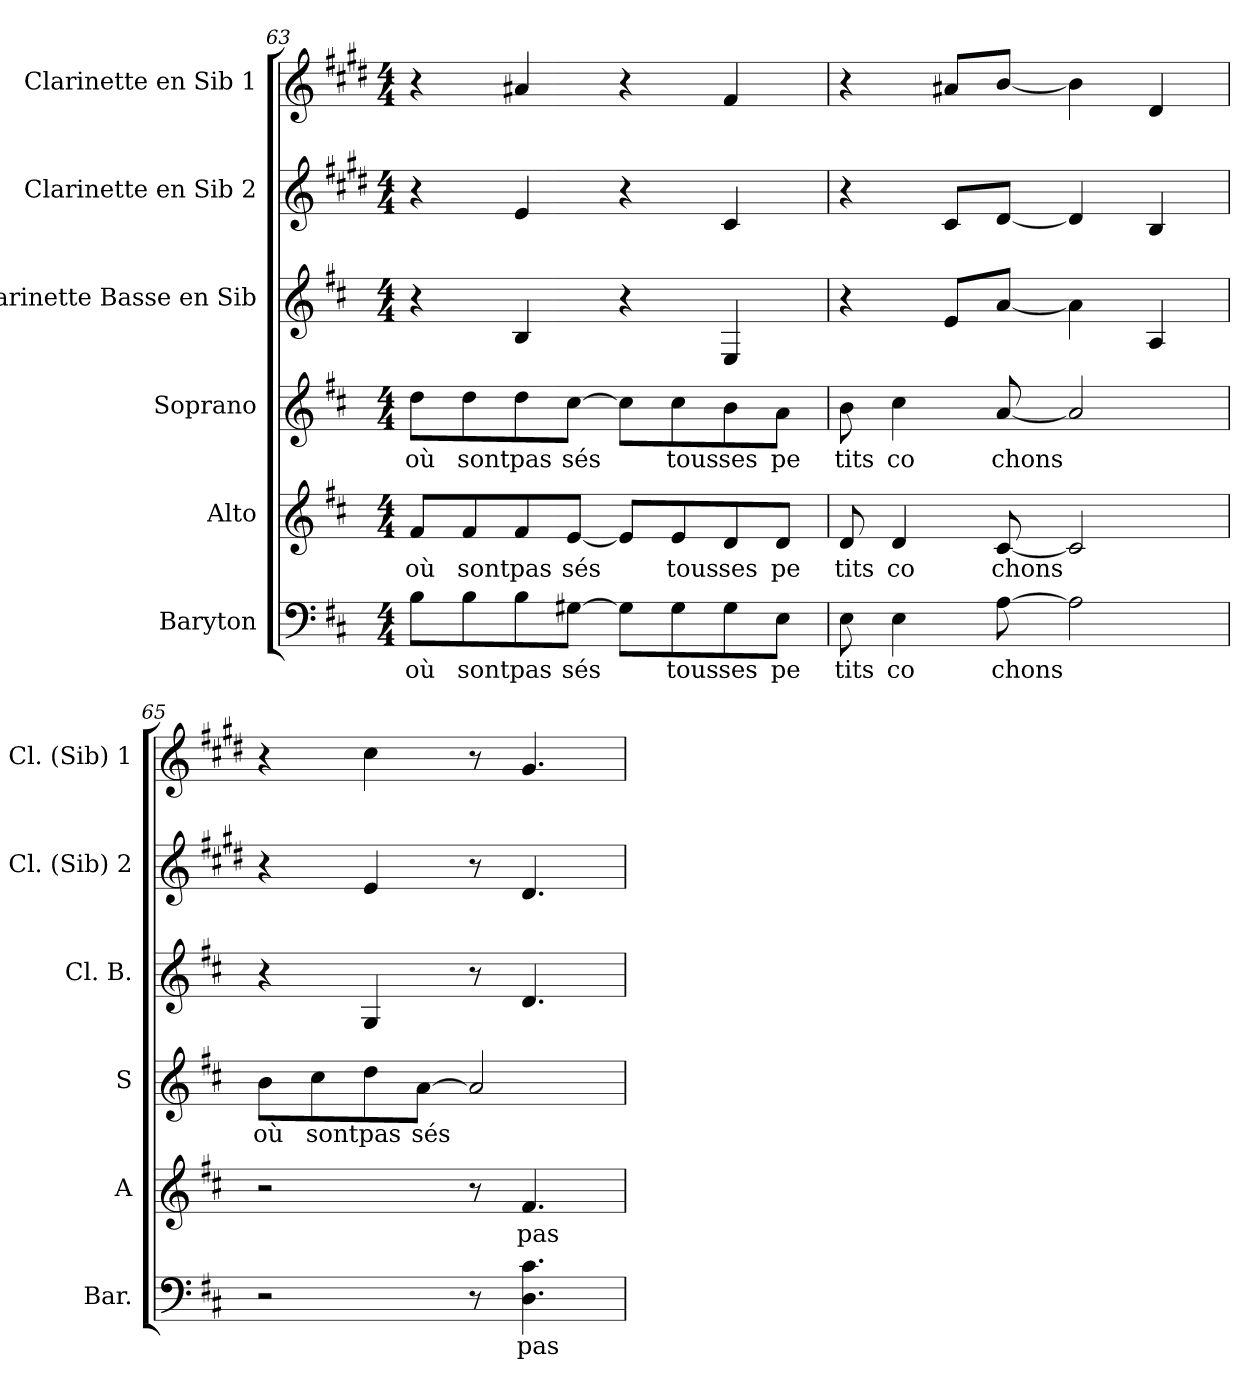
**kern	**text	**kern	**text	**kern	**text	**kern	**kern	**kern
*part6	*part6	*part5	*part5	*part4	*part4	*part3	*part2	*part1
*staff6	*staff6	*staff5	*staff5	*staff4	*staff4	*staff3	*staff2	*staff1
*I"Baryton	*	*I"Alto	*	*I"Soprano	*	*I"Clarinette Basse en Sib	*I"Clarinette en Sib 2	*I"Clarinette en Sib 1
*I'Bar.	*	*I'A	*	*I'S	*	*I'Cl. B.	*I'Cl. (Sib) 2	*I'Cl. (Sib) 1
!!LO:LB:g=z
*clefF4	*	*clefG2	*	*clefG2	*	*clefG2	*clefG2	*clefG2
*	*	*	*	*	*	*ITrd8c14	*ITrd1c2	*ITrd1c2
*k[f#c#]	*	*k[f#c#]	*	*k[f#c#]	*	*k[f#c#]	*k[f#c#]	*k[f#c#]
*D:	*	*D:	*	*D:	*	*D:	*D:	*D:
*M4/4	*	*M4/4	*	*M4/4	*	*M4/4	*M4/4	*M4/4
=63	=63	=63	=63	=63	=63	=63	=63	=63
!	!LO:LY:b	!	!	!	!	!	!	!
!	!	!	!LO:LY:b	!	!	!	!	!
!	!	!	!	!	!LO:LY:b	!	!	!
8B\L	où	8f#/L	où	8dd\L	où	4r	4r	4r
!	!LO:LY:b	!	!	!	!	!	!	!
!	!	!	!LO:LY:b	!	!	!	!	!
!	!	!	!	!	!LO:LY:b	!	!	!
8B\	sont	8f#/	sont	8dd\	sont	.	.	.
!	!LO:LY:b	!	!	!	!	!	!	!
!	!	!	!LO:LY:b	!	!	!	!	!
!	!	!	!	!	!LO:LY:b	!	!	!
8B\	pas	8f#/	pas	8dd\	pas	4BB/	4d/	4g#X/
!	!LO:LY:b	!	!	!	!	!	!	!
!	!	!	!LO:LY:b	!	!	!	!	!
!	!	!	!	!	!LO:LY:b	!	!	!
[8G#X\J	sés	[8e/J	sés	[8cc#\J	sés	.	.	.
8G#\L]	.	8e/L]	.	8cc#\L]	.	4r	4r	4r
!	!LO:LY:b	!	!	!	!	!	!	!
!	!	!	!LO:LY:b	!	!	!	!	!
!	!	!	!	!	!LO:LY:b	!	!	!
8G#\	tous	8e/	tous	8cc#\	tous	.	.	.
!	!LO:LY:b	!	!	!	!	!	!	!
!	!	!	!LO:LY:b	!	!	!	!	!
!	!	!	!	!	!LO:LY:b	!	!	!
8G#\	ses	8d/	ses	8b\	ses	4EE/	4B/	4e/
!	!LO:LY:b	!	!	!	!	!	!	!
!	!	!	!LO:LY:b	!	!	!	!	!
!	!	!	!	!	!LO:LY:b	!	!	!
8E\J	pe	8d/J	pe	8a\J	pe	.	.	.
=64	=64	=64	=64	=64	=64	=64	=64	=64
!	!LO:LY:b	!	!	!	!	!	!	!
!	!	!	!LO:LY:b	!	!	!	!	!
!	!	!	!	!	!LO:LY:b	!	!	!
8E\	tits	8d/	tits	8b\	tits	4r	4r	4r
!	!LO:LY:b	!	!	!	!	!	!	!
!	!	!	!LO:LY:b	!	!	!	!	!
!	!	!	!	!	!LO:LY:b	!	!	!
4E\	co	4d/	co	4cc#\	co	.	.	.
.	.	.	.	.	.	8E/L	8B/L	8g#X/L
!	!LO:LY:b	!	!	!	!	!	!	!
!	!	!	!LO:LY:b	!	!	!	!	!
!	!	!	!	!	!LO:LY:b	!	!	!
[8A\	chons	[8c#/	chons	[8a/	chons	[8A/J	[8c#/J	[8a/J
2A\]	.	2c#/]	.	2a/]	.	4A\]	4c#/]	4a\]
.	.	.	.	.	.	4AA/	4A/	4c#/
=65	=65	=65	=65	=65	=65	=65	=65	=65
!	!	!	!	!	!LO:LY:b	!	!	!
2r	.	2r	.	8b\L	où	4r	4r	4r
!	!	!	!	!	!LO:LY:b	!	!	!
.	.	.	.	8cc#\	sont	.	.	.
!	!	!	!	!	!LO:LY:b	!	!	!
.	.	.	.	8dd\	pas	4GG/	4d/	4b\
!	!	!	!	!	!LO:LY:b	!	!	!
.	.	.	.	[8a\J	sés	.	.	.
8r	.	8r	.	2a/]	.	8r	8r	8r
!	!LO:LY:b	!	!	!	!	!	!	!
!	!	!	!LO:LY:b	!	!	!	!	!
4.D\ 4.c#\	pas	4.f#/	pas	.	.	4.D/	4.c#/	4.f#/
=	=	=	=	=	=	=	=	=
*-	*-	*-	*-	*-	*-	*-	*-	*-
